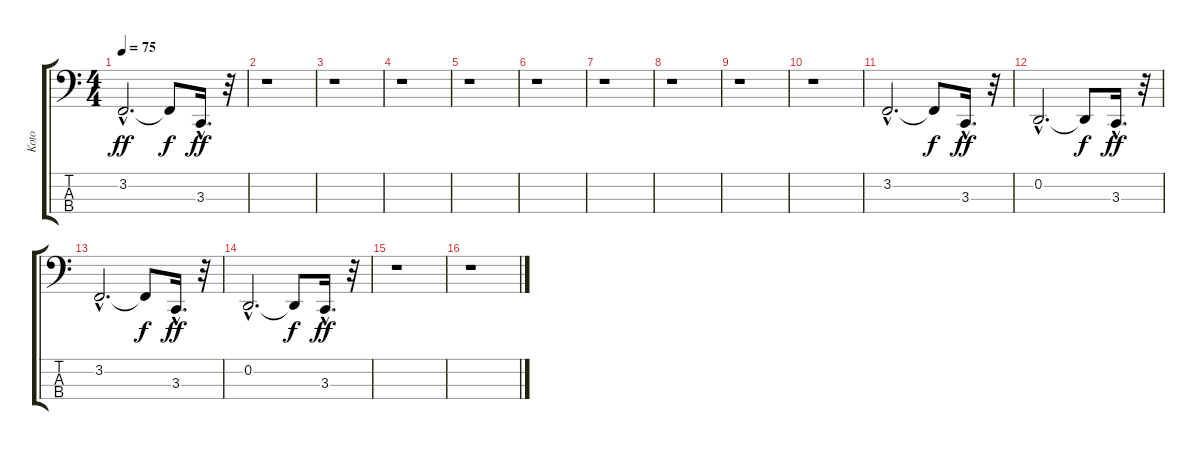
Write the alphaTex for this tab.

\track ("Koto" "Koto") {instrument koto}
\staff {score tabs}
\tuning (G2 D2 A1 E1) {hide}
\ts (4 4)
\tempo 75
\clef f4
\ks c
3.2{hac}.2{d dy ff} 3.2{t}.8{dy f} 3.3{hac}.16{d dy ff} r.32 |
r.1 |
r.1 |
r.1 |
r.1 |
r.1 |
r.1 |
r.1 |
r.1 |
r.1 |
3.2{hac}.2{d} 3.2{t}.8{dy f} 3.3{hac}.16{d dy ff} r.32 |
0.2{hac}.2{d} 0.2{t}.8{dy f} 3.3{hac}.16{d dy ff} r.32 |
3.2{hac}.2{d} 3.2{t}.8{dy f} 3.3{hac}.16{d dy ff} r.32 |
0.2{hac}.2{d} 0.2{t}.8{dy f} 3.3{hac}.16{d dy ff} r.32 |
r.1 |
r.1
